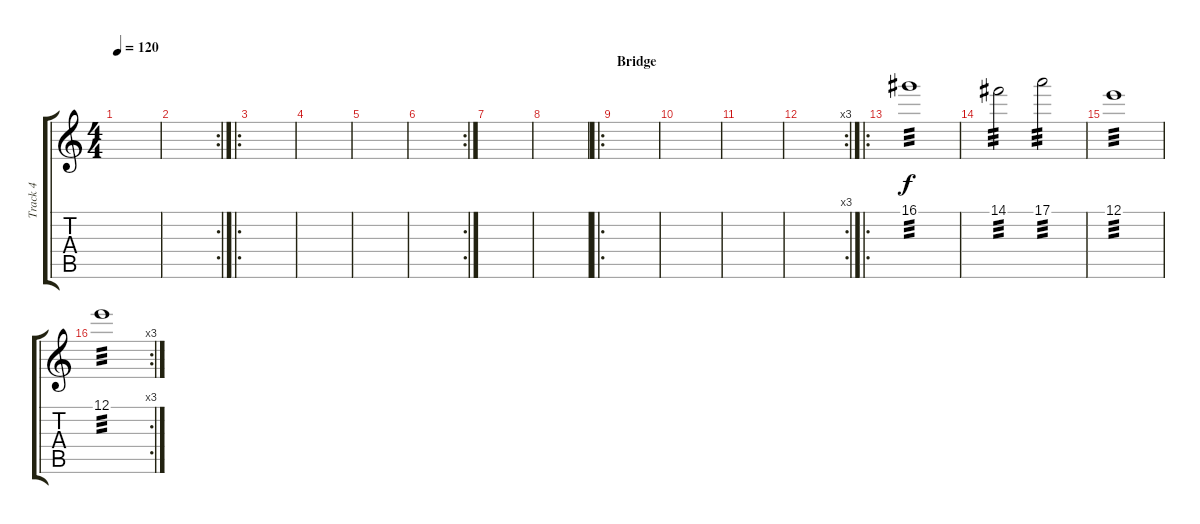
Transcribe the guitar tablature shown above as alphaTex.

\track ("Track 4" "Track 4") {instrument acousticguitarsteel}
\staff {score tabs}
\tuning (E4 B3 G3 D3 A2 E2) {hide}
\ts (4 4)
\tempo 120
\clef g2
\ks c
|
\rc 2
|
\ro
|
|
|
\rc 2
|
|
|
\ro
\section ("" "Bridge")
|
|
|
\rc 3
|
\ro
16.1.1{tp 3} |
14.1.2{tp 3} 17.1.2{tp 3} |
12.1.1{tp 3} |
\rc 3
12.1.1{tp 3}
